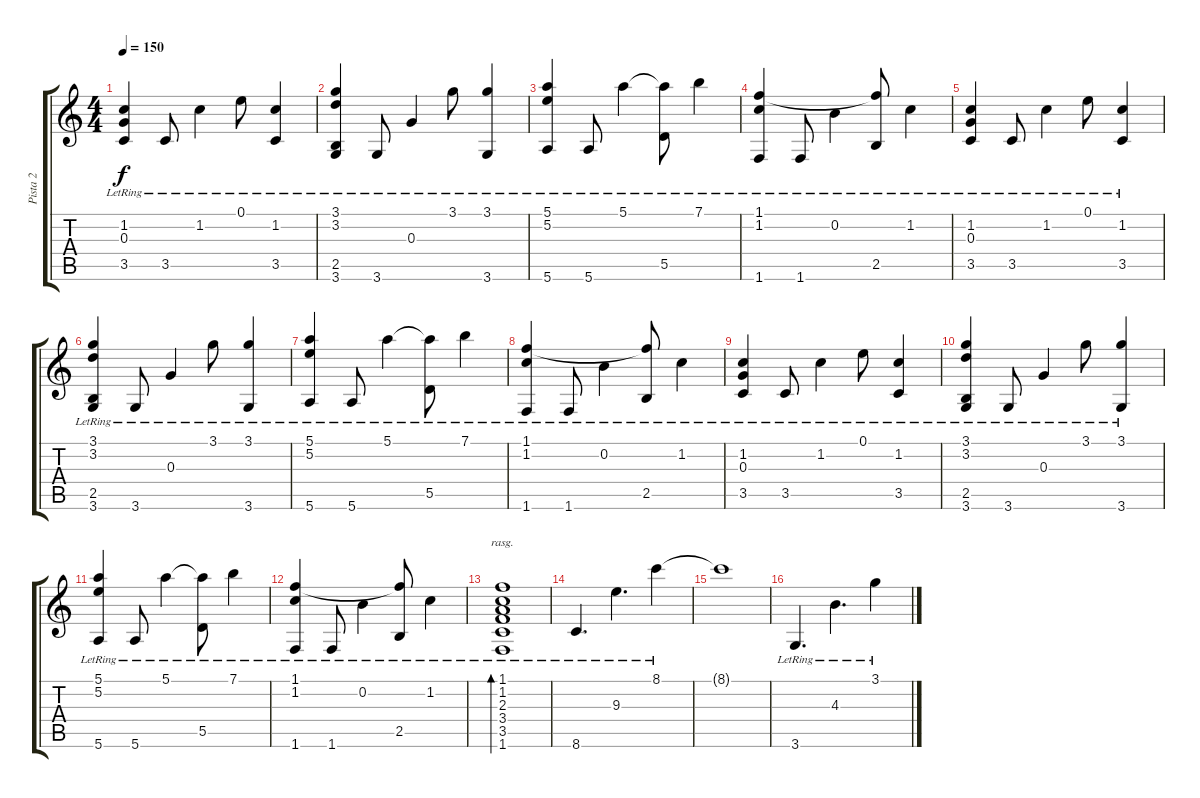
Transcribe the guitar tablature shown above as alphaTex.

\track ("Pista 2" "Pista 2") {instrument acousticguitarsteel}
\staff {score tabs}
\tuning (E4 B3 G3 D3 A2 E2) {hide}
\ts (4 4)
\tempo 150
\clef g2
\ks c
(1.2{lr} 0.3{lr} 3.5{lr}).4{dy f} 3.5{lr}.8 1.2{lr}.4 0.1{lr}.8 (1.2{lr} 3.5{lr}).4 |
(3.1{lr} 3.2{lr} 2.5{lr} 3.6{lr}).4 3.6{lr}.8 0.3{lr}.4 3.1{lr}.8 (3.1{lr} 3.6{lr}).4 |
(5.1{lr} 5.2{lr} 5.6{lr}).4 5.6{lr}.8 5.1{lr}.4 (5.1{t} 5.5{lr}).8 7.1{lr}.4 |
(1.1{lr} 1.2{lr} 1.6{lr}).4 1.6{lr}.8 0.2{lr}.4 (1.1{t} 2.5{lr}).8 1.2{lr}.4 |
(1.2{lr} 0.3{lr} 3.5{lr}).4 3.5{lr}.8 1.2{lr}.4 0.1{lr}.8 (1.2{lr} 3.5{lr}).4 |
(3.1{lr} 3.2{lr} 2.5{lr} 3.6{lr}).4 3.6{lr}.8 0.3{lr}.4 3.1{lr}.8 (3.1{lr} 3.6{lr}).4 |
(5.1{lr} 5.2{lr} 5.6{lr}).4 5.6{lr}.8 5.1{lr}.4 (5.1{t} 5.5{lr}).8 7.1{lr}.4 |
(1.1{lr} 1.2{lr} 1.6{lr}).4 1.6{lr}.8 0.2{lr}.4 (1.1{t} 2.5{lr}).8 1.2{lr}.4 |
(1.2{lr} 0.3{lr} 3.5{lr}).4 3.5{lr}.8 1.2{lr}.4 0.1{lr}.8 (1.2{lr} 3.5{lr}).4 |
(3.1{lr} 3.2{lr} 2.5{lr} 3.6{lr}).4 3.6{lr}.8 0.3{lr}.4 3.1{lr}.8 (3.1{lr} 3.6{lr}).4 |
(5.1{lr} 5.2{lr} 5.6{lr}).4 5.6{lr}.8 5.1{lr}.4 (5.1{t} 5.5{lr}).8 7.1{lr}.4 |
(1.1{lr} 1.2{lr} 1.6{lr}).4 1.6{lr}.8 0.2{lr}.4 (1.1{t} 2.5{lr}).8 1.2{lr}.4 |
(1.1{lr} 1.2{lr} 2.3{lr} 3.4{lr} 3.5{lr} 1.6{lr}).1{bd 480 rasg ii} |
8.6{lr}.4{d} 9.3{lr}.4{d} 8.1{lr}.4 |
8.1{t}.1 |
3.6{lr}.4{d} 4.3{lr}.4{d} 3.1{lr}.4
